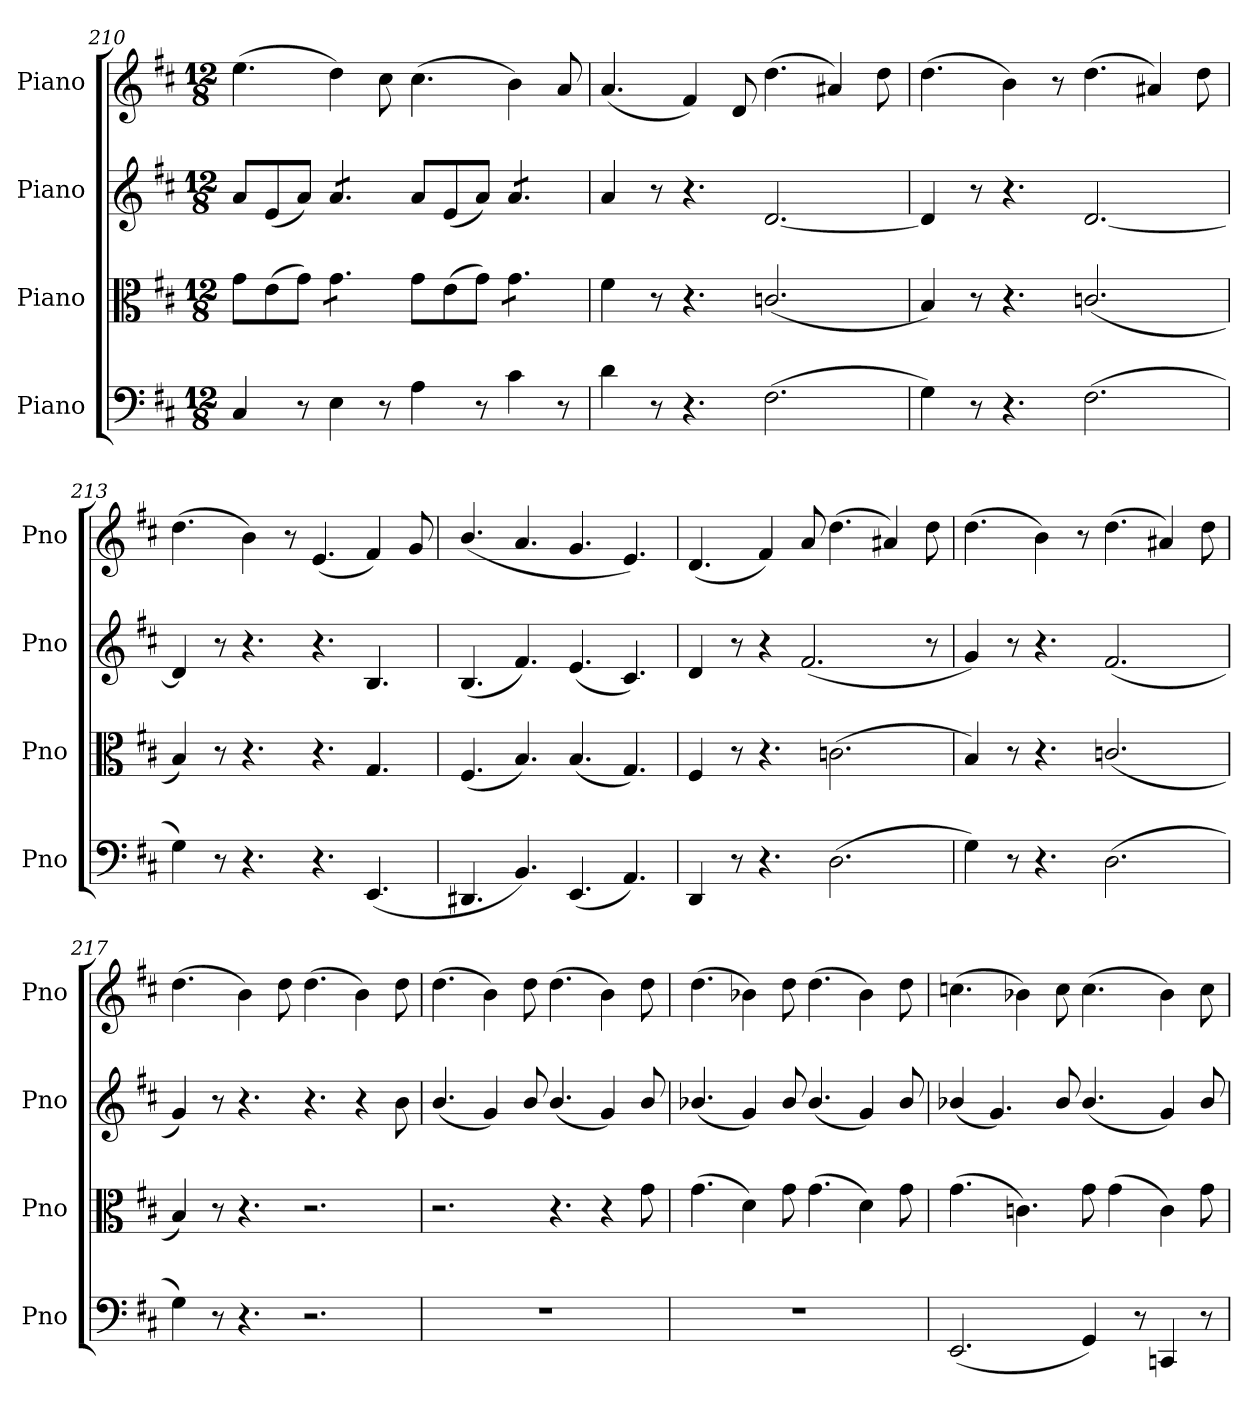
**kern	**kern	**kern	**kern
*part4	*part3	*part2	*part1
*staff4	*staff3	*staff2	*staff1
*I"Piano	*I"Piano	*I"Piano	*I"Piano
*I'Pno	*I'Pno	*I'Pno	*I'Pno
!!LO:LB:g=z
*clefF4	*clefC3	*clefG2	*clefG2
*k[f#c#]	*k[f#c#]	*k[f#c#]	*k[f#c#]
*M12/8	*M12/8	*M12/8	*M12/8
=210	=210	=210	=210
4C#/	8g\L	8a/L	(4.ee\
.	(8e\	(8e/	.
8r	8g\J)	8a/J)	.
*	*tremolo	*	*
*	*	*tremolo	*
4E\	8g\L	8a/L	4dd\)
.	8g\	8a/	.
8r	8g\J	8a/J	8cc#\
*	*	*Xtremolo	*
*	*Xtremolo	*	*
4A\	8g\L	8a/L	(4.cc#\
.	(8e\	(8e/	.
8r	8g\J)	8a/J)	.
*	*tremolo	*	*
*	*	*tremolo	*
4c#\	8g\L	8a/L	4b\)
.	8g\	8a/	.
8r	8g\J	8a/J	8a/
*	*	*Xtremolo	*
*	*Xtremolo	*	*
=211	=211	=211	=211
4d\	4f#\	4a/	(4.a/
8r	8r	8r	.
4.r	4.r	4.r	4f#/)
.	.	.	8d/
(2.F#\	(2.cn/	[2.d/	(4.dd\
.	.	.	4a#X/)
.	.	.	8dd\
=212	=212	=212	=212
4G\)	4B/)	4d/]	(4.dd\
8r	8r	8r	.
4.r	4.r	4.r	4b\)
.	.	.	8r
(2.F#\	(2.cn/	[2.d/	(4.dd\
.	.	.	4a#X/)
.	.	.	8dd\
=213	=213	=213	=213
4G\)	4B/)	4d/]	(4.dd\
8r	8r	8r	.
4.r	4.r	4.r	4b\)
.	.	.	8r
4.r	4.r	4.r	(4.e/
(4.EE/	4.G/	4.B/	4f#/)
.	.	.	8g/
=214	=214	=214	=214
4.DD#X/	(4.F#/	(4.B/	(4.b/
4.BB/)	4.B/)	4.f#/)	4.a/
(4.EE/	(4.B/	(4.e/	4.g/
4.AA/)	4.G/)	4.c#/)	4.e/)
=215	=215	=215	=215
4DD/	4F#/	4d/	(4.d/
8r	8r	8r	.
4.r	4.r	4r	4f#/)
.	.	(2.f#/	8a/
(2.D\	(2.cn\	.	(4.dd\
.	.	.	4a#X/)
.	.	8r	8dd\
=216	=216	=216	=216
4G\)	4B/)	4g/)	(4.dd\
8r	8r	8r	.
4.r	4.r	4.r	4b\)
.	.	.	8r
(2.D\	(2.cn/	(2.f#/	(4.dd\
.	.	.	4a#X/)
.	.	.	8dd\
!!LO:LB:g=z
=217	=217	=217	=217
4G\)	4B/)	4g/)	(4.dd\
8r	8r	8r	.
4.r	4.r	4.r	4b\)
.	.	.	8dd\
2.r	2.r	4.r	(4.dd\
.	.	4r	4b\)
.	.	8b\	8dd\
=218	=218	=218	=218
1.r	2.r	(4.b/	(4.dd\
.	.	4g/)	4b\)
.	.	8b/	8dd\
.	4.r	(4.b/	(4.dd\
.	4r	4g/)	4b\)
.	8g\	8b/	8dd\
=219	=219	=219	=219
1.r	(4.g\	(4.b-X/	(4.dd\
.	4d\)	4g/)	4b-X\)
.	8g\	8b-/	8dd\
.	(4.g\	(4.b-/	(4.dd\
.	4d\)	4g/)	4b-\)
.	8g\	8b-/	8dd\
=220	=220	=220	=220
(2.EE/	(4.g\	(4b-X/	(4.ccn\
.	.	4.g/)	.
.	4.cn\)	.	4b-X\)
.	.	8b-/	8cc\
4GG/)	8g\	(4.b-/	(4.cc\
.	(4g\	.	.
8r	.	.	.
4CCn/	4c\)	4g/)	4b-\)
8r	8g\	8b-/	8cc\
=	=	=	=
*-	*-	*-	*-
